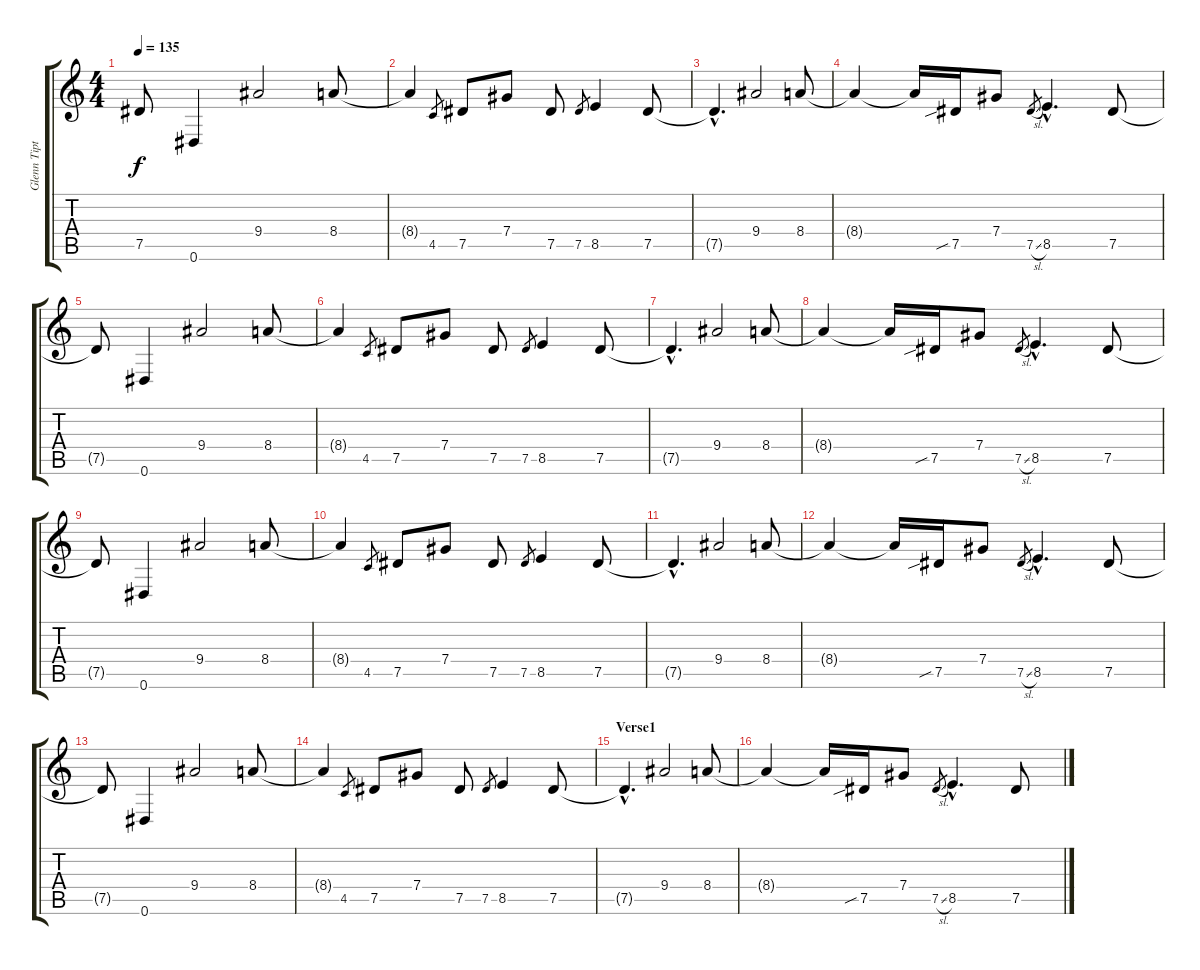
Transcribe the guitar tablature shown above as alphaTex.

\track ("Glenn Tipton" "Glenn Tipt") {instrument distortionguitar}
\staff {score tabs}
\tuning (Eb4 Bb3 Gb3 Db3 Ab2 Eb2) {hide}
\ts (4 4)
\tempo 135
\clef g2
\ks c
7.5{t}.8{dy f} 0.6.4{volume 7 instrument electricguitarclean} 9.4.2{volume 12 instrument electricguitarclean} 8.4.8 |
8.4{t}.4 4.5.8{gr} 7.5.8 7.4.8 7.5.8 7.5.8{gr} 8.5.4 7.5.8 |
7.5{hac t}.4{d} 9.4.2 8.4.8 |
8.4{t}.4 8.4{t}.16 7.5{sib}.16 7.4.8 7.5{sl}.8{gr} 8.5{hac}.4{d} 7.5.8 |
7.5{t}.8 0.6.4{volume 7 instrument electricguitarclean} 9.4.2{volume 12 instrument electricguitarclean} 8.4.8 |
8.4{t}.4 4.5.8{gr} 7.5.8 7.4.8 7.5.8 7.5.8{gr} 8.5.4 7.5.8 |
7.5{hac t}.4{d} 9.4.2 8.4.8 |
8.4{t}.4 8.4{t}.16 7.5{sib}.16 7.4.8 7.5{sl}.8{gr} 8.5{hac}.4{d} 7.5.8 |
7.5{t}.8 0.6.4{volume 7 instrument electricguitarclean} 9.4.2{volume 12 instrument electricguitarclean} 8.4.8 |
8.4{t}.4 4.5.8{gr} 7.5.8 7.4.8 7.5.8 7.5.8{gr} 8.5.4 7.5.8 |
7.5{hac t}.4{d} 9.4.2 8.4.8 |
8.4{t}.4 8.4{t}.16 7.5{sib}.16 7.4.8 7.5{sl}.8{gr} 8.5{hac}.4{d} 7.5.8 |
7.5{t}.8 0.6.4{volume 7 instrument electricguitarclean} 9.4.2{volume 12 instrument electricguitarclean} 8.4.8 |
8.4{t}.4 4.5.8{gr} 7.5.8 7.4.8 7.5.8 7.5.8{gr} 8.5.4 7.5.8 |
\section ("" "Verse1")
7.5{hac t}.4{d} 9.4.2 8.4.8 |
8.4{t}.4 8.4{t}.16 7.5{sib}.16 7.4.8 7.5{sl}.8{gr} 8.5{hac}.4{d} 7.5.8
